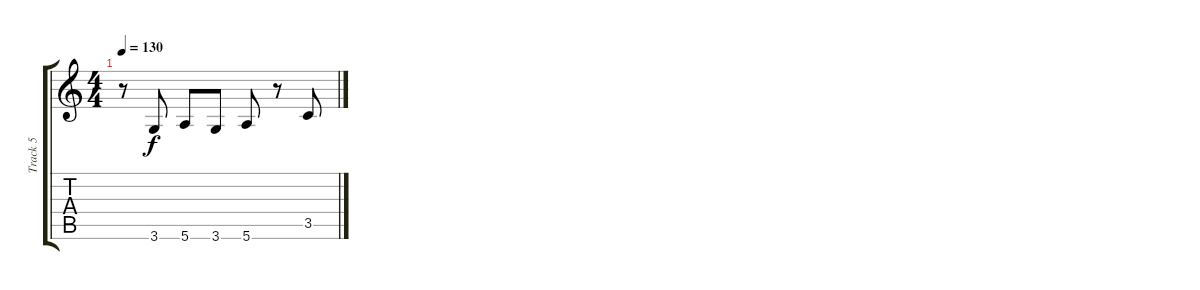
\track ("Track 5" "Track 5") {instrument electricbassfinger}
\staff {score tabs}
\tuning (E4 B3 G3 D3 A2 E2) {hide}
\ts (4 4)
\tempo 130
\clef g2
\ks c
r.8{dy f} 3.6.8 5.6.8 3.6.8 5.6.8 r.8 3.5.8
